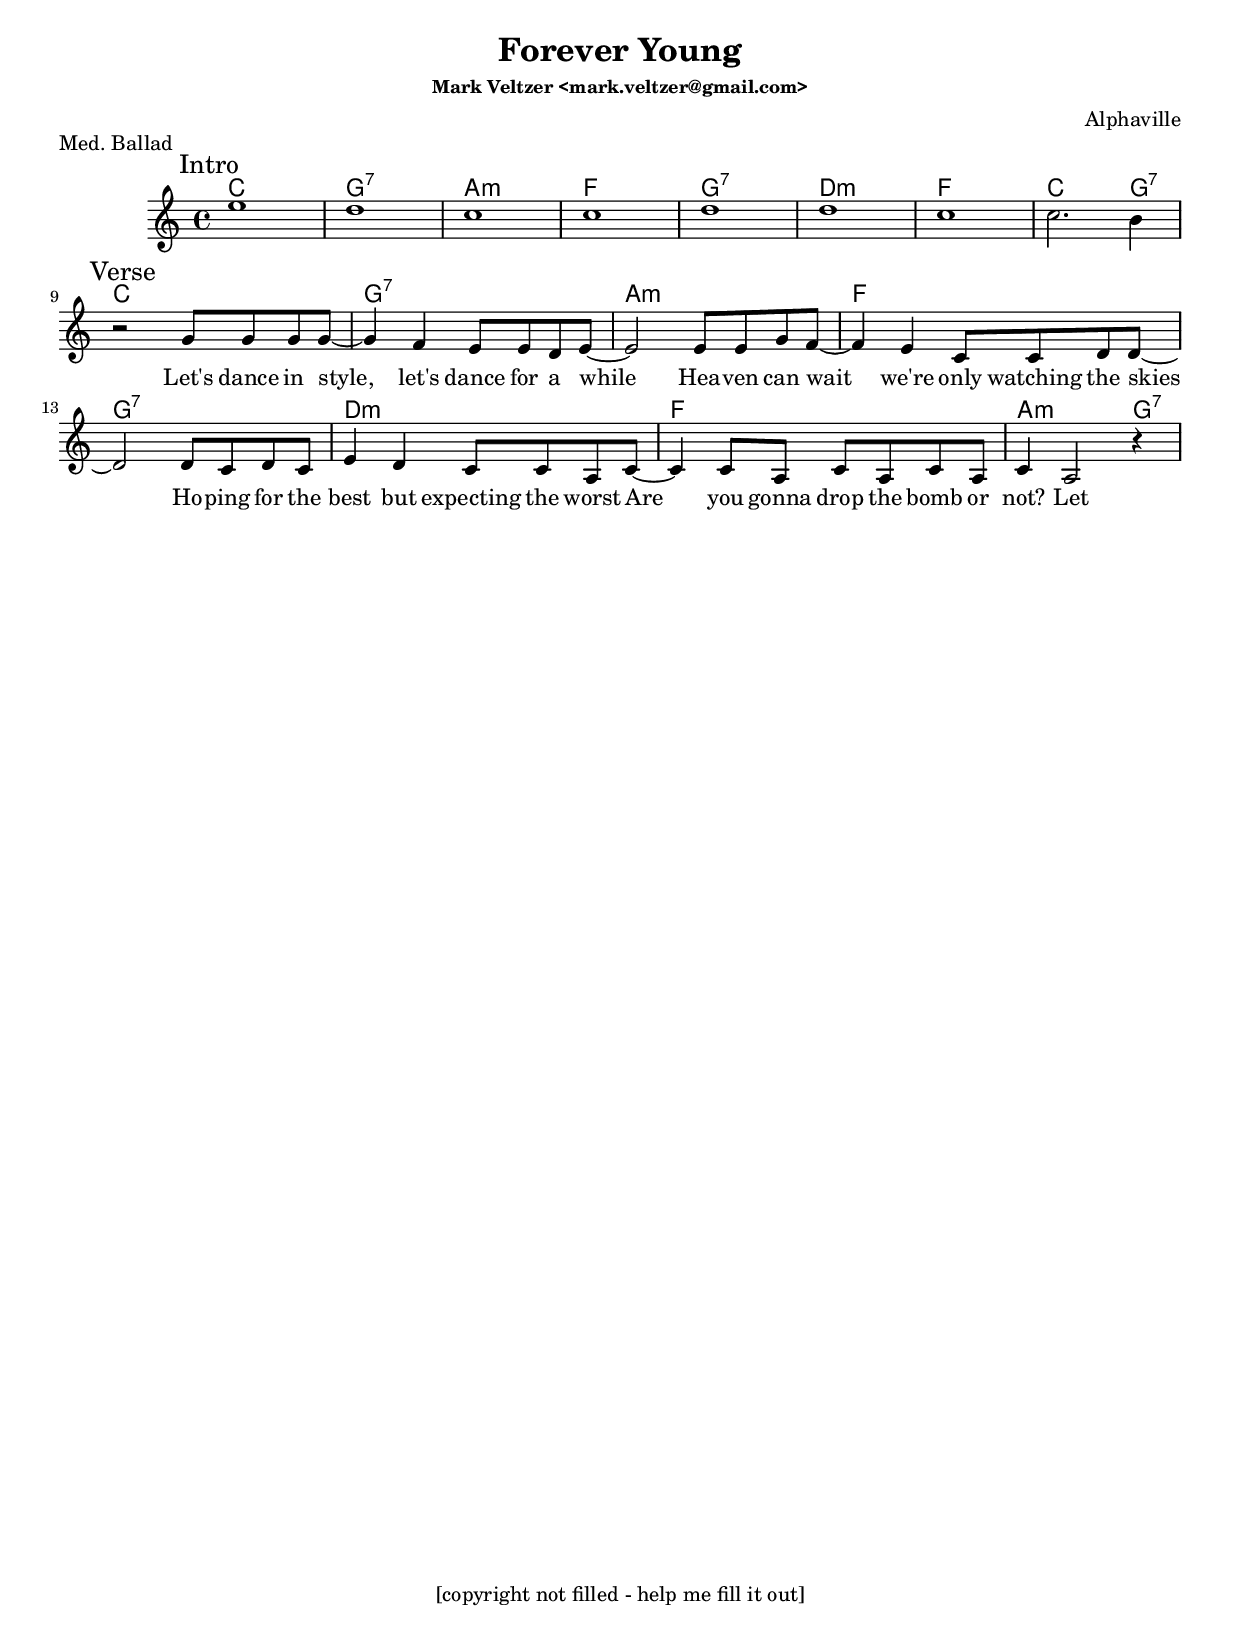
\include "src/include/common.lyi"
\header {
	title="Forever Young"
	composer="Alphaville"
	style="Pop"
	piece="Med. Ballad"
}

%{
	TODO:
	- add lyrics
	- add tune
%}

\score {
<<
\chords {
	\mark "Intro"
	c1 | g1:7 | a1:min | f1 | g1:7 | d1:min | f1 | c2. g4:7 |
	\mark "Verse"
	c1 | g1:7 | a1:min | f1 | g1:7 | d1:min | f1 | a2.:min g4:7 |
}
\new Voice="melody" \relative c'' {
	\time 4/4
	\key c \major
	e1 | d1 | c1 | c1 | d1 | d1 | c1 | c2. b4 |

	r2 g8 g8 g8 g8 ~ | g4 f4 e8 e8 d8 e8 ~ | e2 e8 e8 g8 f8 ~ | f4 e4 c8 c8 d8 d8 ~ |
	d2 d8 c8 d8 c8 | e4 d4 c8 c8 a8 c8 ~ | c4 c8 a8 c8 a8 c8 a8 | c4 a2 r4 |
}
\new Lyrics \lyricsto "melody" {
	_ _ _ _ _ _ _ _ _

	Let's dance in style, let's dance for a while
	Hea -- ven can wait we're only watching the skies
	Ho -- ping for the best but expecting the worst
	Are you gonna drop the bomb or not?

	Let us die young or let us live forever
	We don't have the power but we never say never
	Sitting in a sandpit, life is a short trip
	The music's for the sad man

	Can you imagine when this race is won
	Turn our golden faces into the sun
	Praising our leaders we're getting in tune
	The music's played by the, the madman

	Forever young, I want to be forever young
	Do you really want to live forever?
	Forever, or never

	Forever young, I want to be forever young
	Do you really want to live forever?
	Forever young

	Some are like water, some are like the heat
	Some are a melody and some are the beat
	Sooner or later they all will be gone
	Why don't they stay young?

	It's so hard to get old without a cause
	I don't want to perish like a fading rose
	Youth like diamonds in the sun
	And diamonds are forever

	So many adventures couldn't happen today
	So many songs we forgot to play
	So many dreams are swinging out of the blue
	We let 'em come true

	Forever young, I want to be forever young
	Do you really want to live forever?
	Forever, or never

	Forever young, I want to be forever young
	Do you really want to live forever?
	Forever, or never

	Forever young, I wanna be forever young
	Do you really want to live forever?
}
>>
	\midi {
		\context {
			\Score
			tempoWholesPerMinute = #(ly:make-moment 130 4)
		}
	}
	\layout {}
}
